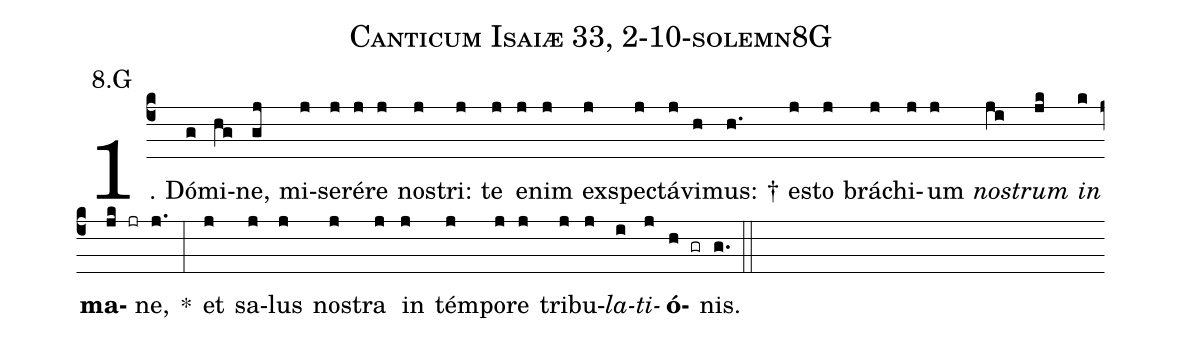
name: Canticum Isaiæ 33, 2-10-solemn8G;
annotation: 8.G;
%%
(c4)1. Dó(g)mi(hg)ne,(gj) mi(j)se(j)ré(j)re(j) nos(j)tri:(j) te(j) e(j)nim(j) ex(j)spec(j)tá(j)vi(h)mus: †(h.) es(j)to(j) brá(j)chi(j)um(j) <i>nos</i>(ji)<i>trum</i>(jk) <i>in</i>(k) <b>ma</b>(jk jr)ne,(j.) *(:) et(j) sa(j)lus(j) nos(j)tra(j) in(j) tém(j)po(j)re(j) tri(j)bu(j)<i>la</i>(i)<i>ti</i>(j)<b>ó</b>(h gr)nis.(g.) (::)
